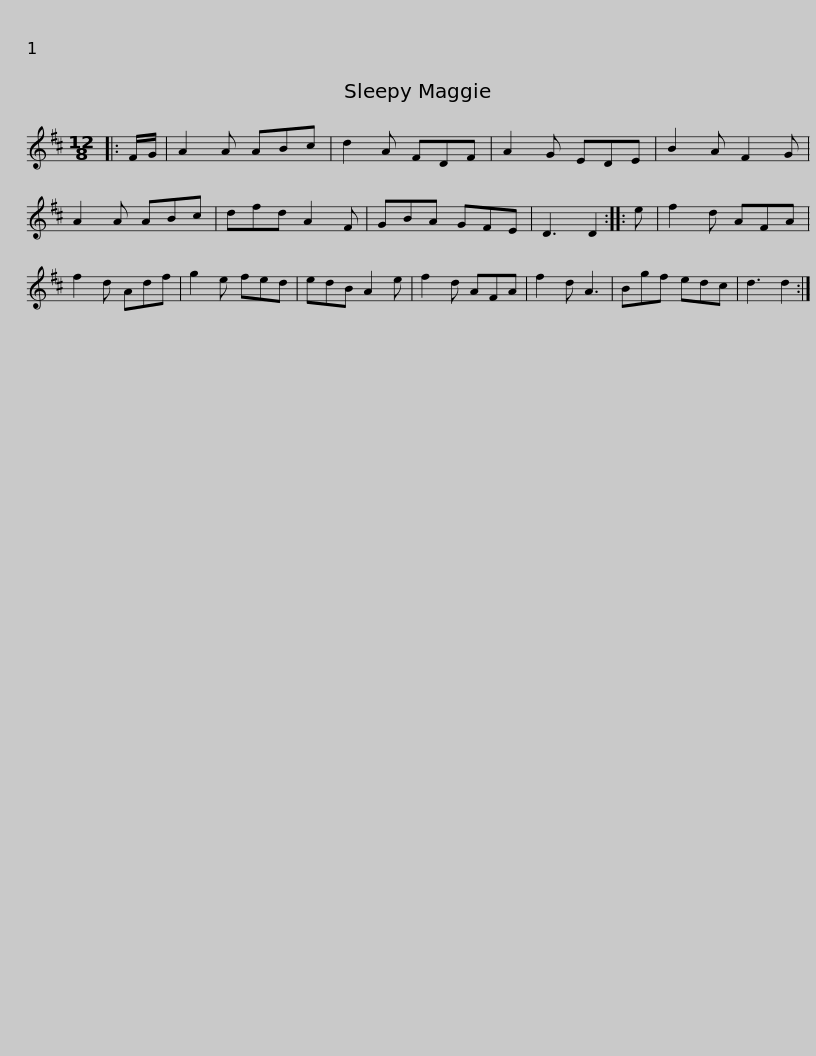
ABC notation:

X:1
L:1/8
M:12/8
I:linebreak $
K:D
V:1 treble
V:1
|: F/G/ | A2 A ABc | d2 A FDF | A2 G EDE | B2 A F2 G | %5
 A2 A ABc | dfd A2 F | GBA GFE |$ D3 D2 :: e | %10
 f2 d AFA | f2 d Adf | g2 e fed | edB A2 e | f2 d AFA | %15
 f2 d A3 | Bgf edc | d3 d2 :| %18
